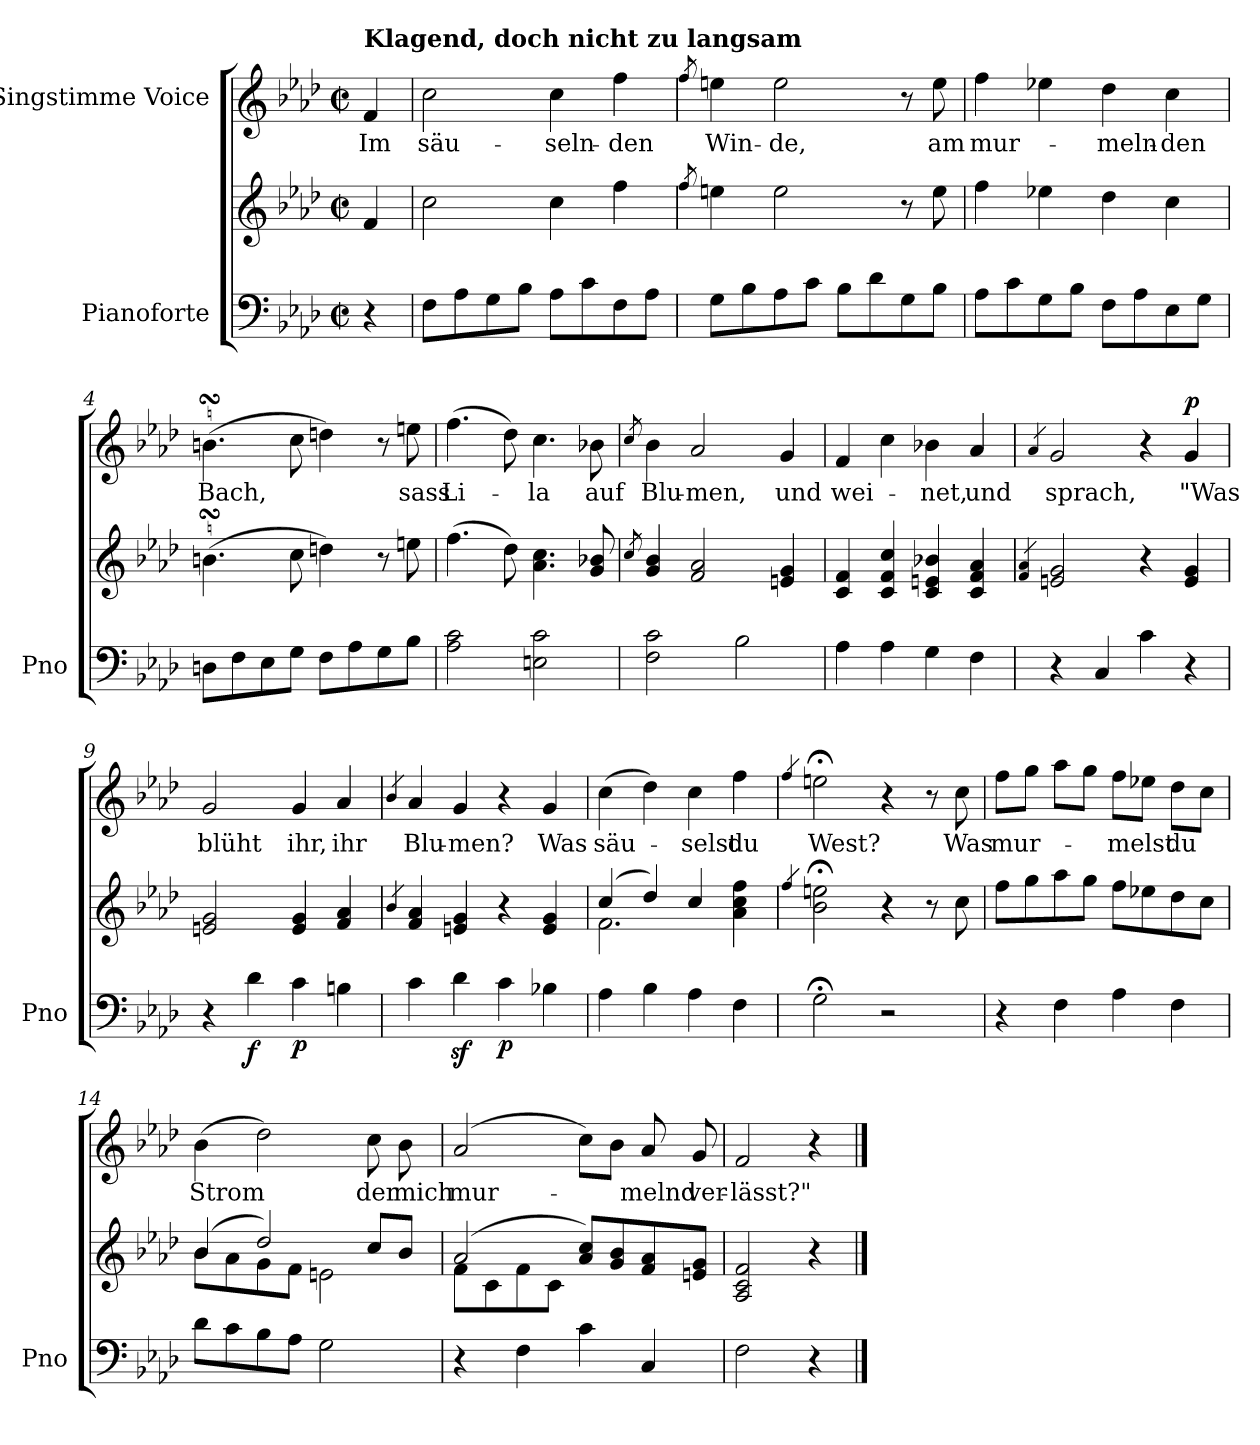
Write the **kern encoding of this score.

**kern	**kern	**dynam	**kern	**text	**dynam
*part2	*part2	*part2	*part1	*part1	*part1
*staff3	*staff2	*staff2/3	*staff1	*staff1	*staff1
*I"Pianoforte	*	*	*I"Singstimme Voice	*	*
*I'Pno	*	*	*	*	*
*clefF4	*clefG2	*	*clefG2	*	*
*k[b-e-a-d-]	*k[b-e-a-d-]	*	*k[b-e-a-d-]	*	*
*M2/2	*M2/2	*	*M2/2	*	*
*met(c|)	*met(c|)	*	*met(c|)	*	*
=	=	=	=	=	=
!	!	!	!LO:TX:a:B:t=Klagend, doch nicht zu langsam	!	!
4r	4f/	.	4f/	Im	.
=1	=1	=1	=1	=1	=1
8F\L	2cc\	.	2cc\	säu-	.
8A-\	.	.	.	.	.
8G\	.	.	.	.	.
8B-\J	.	.	.	.	.
8A-\L	4cc\	.	4cc\	-seln-	.
8c\	.	.	.	.	.
8F\	4ff\	.	4ff\	-den	.
8A-\J	.	.	.	.	.
=2	=2	=2	=2	=2	=2
.	8qff/	.	8qff/	.	.
8G\L	4een\	.	4een\	Win-	.
8B-\	.	.	.	.	.
8A-\	2ee\	.	2ee\	-de,	.
8c\J	.	.	.	.	.
8B-\L	.	.	.	.	.
8d-\	.	.	.	.	.
8G\	8r	.	8r	.	.
8B-\J	8ee\	.	8ee\	am	.
=3	=3	=3	=3	=3	=3
8A-\L	4ff\	.	4ff\	mur-	.
8c\	.	.	.	.	.
8G\	4ee-X\	.	4ee-X\	.	.
8B-\J	.	.	.	.	.
8F\L	4dd-\	.	4dd-\	-meln-	.
8A-\	.	.	.	.	.
8E-\	4cc\	.	4cc\	-den	.
8G\J	.	.	.	.	.
=4	=4	=4	=4	=4	=4
8Dn\L	(4.bnsSsS\	.	(4.bnsSsS\	Bach,	.
8F\	.	.	.	.	.
8E-\	.	.	.	.	.
8G\J	8cc\	.	8cc\	.	.
8F\L	4ddn\)	.	4ddn\)	.	.
8A-\	.	.	.	.	.
8G\	8r	.	8r	.	.
8B-\J	8een\	.	8een\	sass	.
=5	=5	=5	=5	=5	=5
2A-\ 2c\	(4.ff\	.	(4.ff\	Li-	.
.	8dd-\)	.	8dd-\)	.	.
2En\ 2c\	4.a-\ 4.cc\	.	4.cc\	-la	.
.	8g/ 8b-X/	.	8b-X\	auf	.
=6	=6	=6	=6	=6	=6
.	8qcc/	.	8qcc/	.	.
2F\ 2c\	4g/ 4b-/	.	4b-\	Blu-	.
.	2f/ 2a-/	.	2a-/	-men,	.
2B-\	.	.	.	.	.
.	4en/ 4g/	.	4g/	und	.
=7	=7	=7	=7	=7	=7
4A-\	4c/ 4f/	.	4f/	wei-	.
4A-\	4c/ 4f/ 4cc/	.	4cc\	.	.
4G\	4c/ 4en/ 4b-X/	.	4b-X\	-net,	.
4F\	4c/ 4f/ 4a-/	.	4a-/	und	.
=8	=8	=8	=8	=8	=8
.	4qf/ 4qa-/	.	4qa-/	.	.
4r	2en/ 2g/	.	2g/	sprach,	.
4C/	.	.	.	.	.
4c\	4r	.	4r	.	.
!	!	!	!	!	!LO:DY:a
4r	4e/ 4g/	.	4g/	"Was	p
=9	=9	=9	=9	=9	=9
4r	2en/ 2g/	.	2g/	blüht	.
!	!	!LO:DY:b=2	!	!	!
4d-\	.	f	.	.	.
!	!	!LO:DY:b=2	!	!	!
4c\	4e/ 4g/	p	4g/	ihr,	.
4Bn\	4f/ 4a-/	.	4a-/	ihr	.
=10	=10	=10	=10	=10	=10
.	4qb-/	.	4qb-/	.	.
4c\	4f/ 4a-/	.	4a-/	Blu-	.
4d-z<\	4en/ 4g/	.	4g/	-men?	.
!	!	!LO:DY:b=2	!	!	!
4c\	4r	p	4r	.	.
4B-X\	4e/ 4g/	.	4g/	Was	.
=11	=11	=11	=11	=11	=11
*	*^	*	*	*	*
4A-\	(4cc/	2.f\	.	(4cc\	säu-	.
4B-\	4dd-/)	.	.	4dd-\)	.	.
4A-\	4cc/	.	.	4cc\	-selst	.
4F\	4a-\ 4cc\ 4ff\	4ryy	.	4ff\	du	.
*	*v	*v	*	*	*	*
=12	=12	=12	=12	=12	=12
.	4qff/	.	4qff/	.	.
2G;\	2b-\;< 2een\;<	.	2een;<\	West?	.
2r	4r	.	4r	.	.
.	8r	.	8r	.	.
.	8cc\	.	8cc\	Was	.
=13	=13	=13	=13	=13	=13
4r	8ff\L	.	8ff\L	mur-	.
.	8gg\	.	8gg\J	.	.
4F\	8aa-\	.	8aa-\L	.	.
.	8gg\J	.	8gg\J	.	.
4A-\	8ff\L	.	8ff\L	-melst	.
.	8ee-X\	.	8ee-X\J	.	.
4F\	8dd-\	.	8dd-\L	du	.
.	8cc\J	.	8cc\J	.	.
=14	=14	=14	=14	=14	=14
*	*^	*	*	*	*
8d-\L	(4b-/	8b-\L	.	(4b-\	Strom	.
8c\	.	8a-\	.	.	.	.
8B-\	2dd-/)	8g\	.	2dd-\)	.	.
8A-\J	.	8f\J	.	.	.	.
2G\	.	2en\	.	.	.	.
.	8cc/L	.	.	8cc\	der	.
.	8b-/J	.	.	8b-\	mich	.
=15	=15	=15	=15	=15	=15	=15
4r	(2a-/	8f\L	.	(2a-/	mur-	.
.	.	8c\	.	.	.	.
4F\	.	8f\	.	.	.	.
.	.	8c\J	.	.	.	.
4c\	8a-/ 8cc/L)	2ryy	.	8cc\L)	.	.
.	8g/ 8b-/	.	.	8b-\J	.	.
4C/	8f/ 8a-/	.	.	8a-/	-melnd	.
.	8en/ 8g/J	.	.	8g/	ver-	.
*	*v	*v	*	*	*	*
=16	=16	=16	=16	=16	=16
2F\	2A-/ 2c/ 2f/	.	2f/	-lässt?"	.
4r	4r	.	4r	.	.
==	==	==	==	==	==
*-	*-	*-	*-	*-	*-
